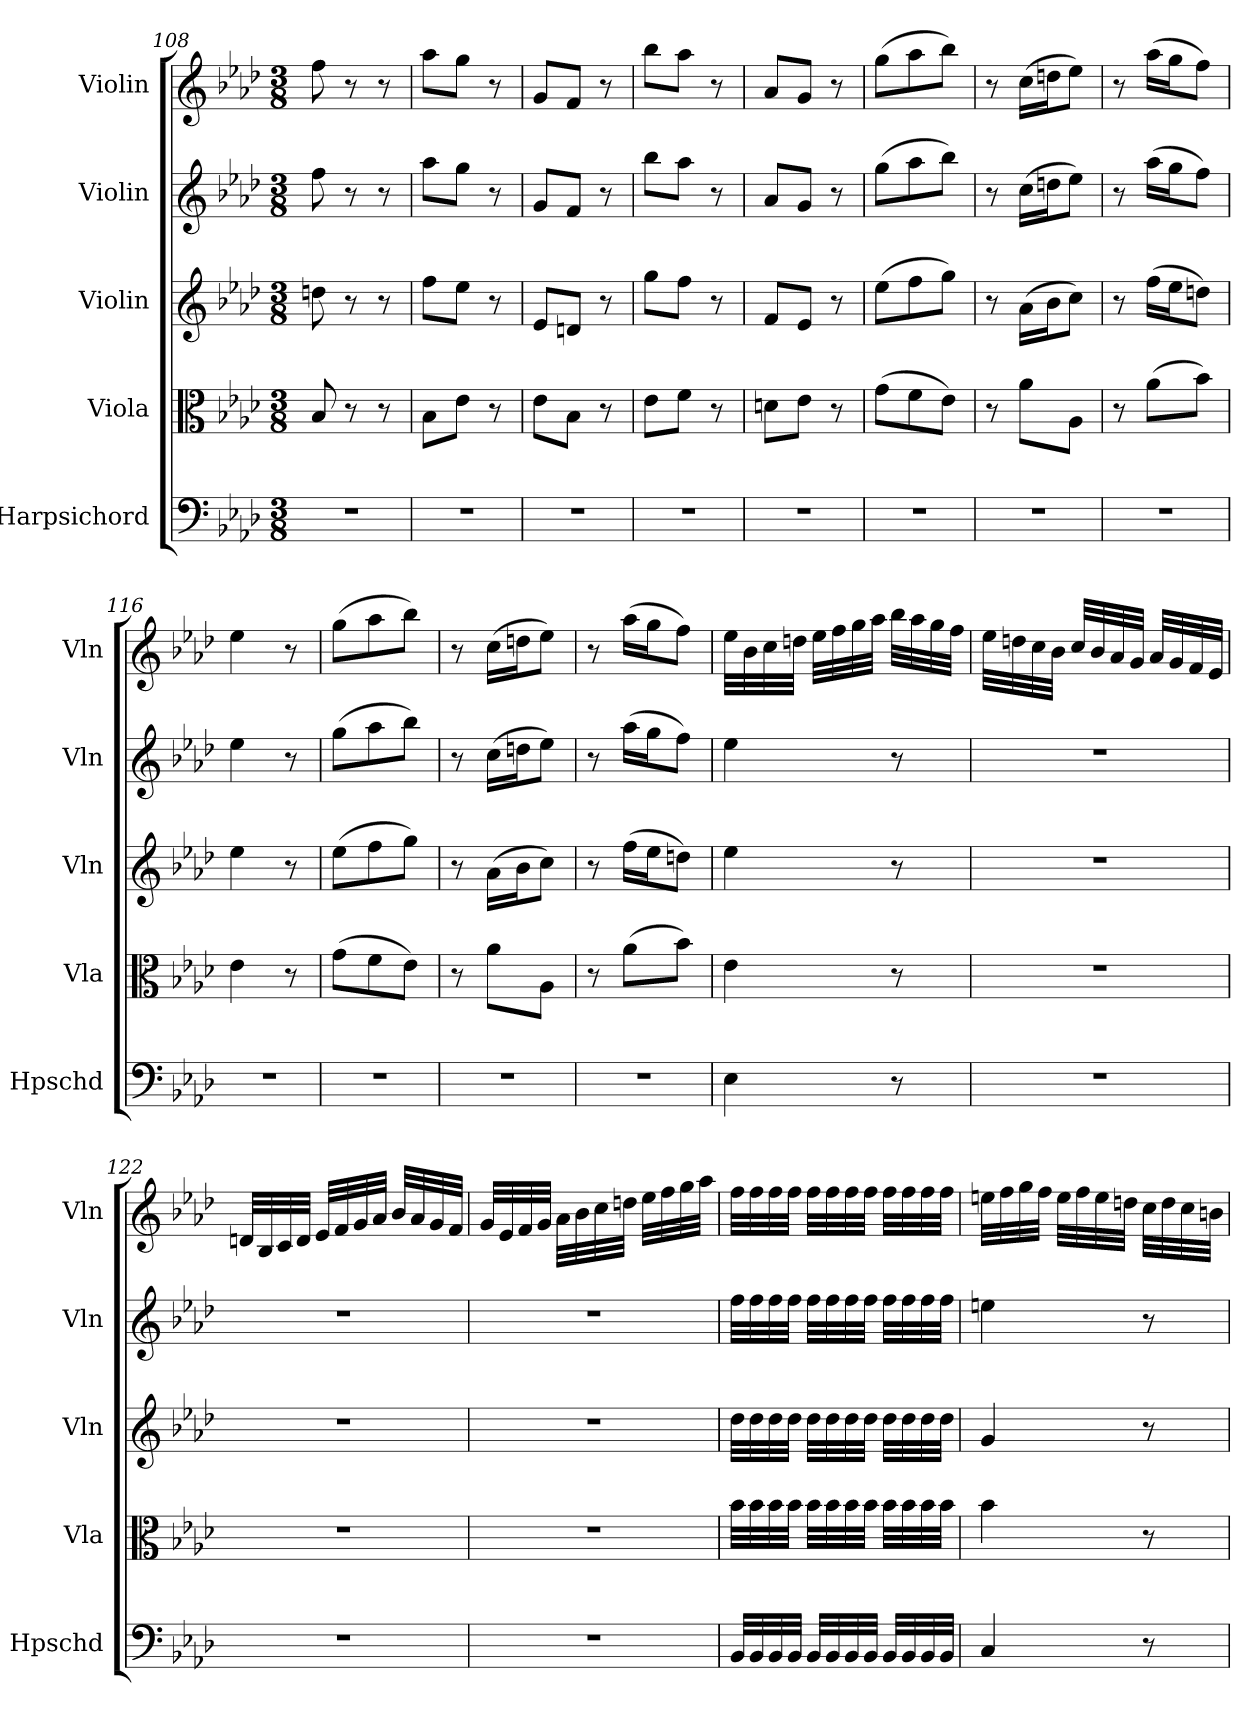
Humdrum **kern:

**kern	**kern	**kern	**kern	**kern
*part5	*part4	*part3	*part2	*part1
*staff5	*staff4	*staff3	*staff2	*staff1
*I"Harpsichord	*I"Viola	*I"Violin	*I"Violin	*I"Violin
*I'Hpschd	*I'Vla	*I'Vln	*I'Vln	*I'Vln
*clefF4	*clefC3	*clefG2	*clefG2	*clefG2
*k[b-e-a-d-]	*k[b-e-a-d-]	*k[b-e-a-d-]	*k[b-e-a-d-]	*k[b-e-a-d-]
*f:	*f:	*f:	*f:	*f:
*M3/8	*M3/8	*M3/8	*M3/8	*M3/8
=108	=108	=108	=108	=108
4.r	8B-/	8ddn\	8ff\	8ff\
.	8r	8r	8r	8r
.	8r	8r	8r	8r
=109	=109	=109	=109	=109
4.r	8B-\L	8ff\L	8aa-\L	8aa-\L
.	8e-\J	8ee-\J	8gg\J	8gg\J
.	8r	8r	8r	8r
=110	=110	=110	=110	=110
4.r	8e-\L	8e-/L	8g/L	8g/L
.	8B-\J	8dn/J	8f/J	8f/J
.	8r	8r	8r	8r
=111	=111	=111	=111	=111
4.r	8e-\L	8gg\L	8bb-\L	8bb-\L
.	8f\J	8ff\J	8aa-\J	8aa-\J
.	8r	8r	8r	8r
=112	=112	=112	=112	=112
4.r	8dn\L	8f/L	8a-/L	8a-/L
.	8e-\J	8e-/J	8g/J	8g/J
.	8r	8r	8r	8r
=113	=113	=113	=113	=113
4.r	(8g\L	(8ee-\L	(8gg\L	(8gg\L
.	8f\	8ff\	8aa-\	8aa-\
.	8e-\J)	8gg\J)	8bb-\J)	8bb-\J)
=114	=114	=114	=114	=114
4.r	8r	8r	8r	8r
.	8a-\L	(16a-\LL	(16cc\LL	(16cc\LL
.	.	16b-\J	16ddn\J	16ddn\J
.	8A-\J	8cc\J)	8ee-\J)	8ee-\J)
=115	=115	=115	=115	=115
4.r	8r	8r	8r	8r
.	(8a-\L	(16ff\LL	(16aa-\LL	(16aa-\LL
.	.	16ee-\J	16gg\J	16gg\J
.	8b-\J)	8ddn\J)	8ff\J)	8ff\J)
=116	=116	=116	=116	=116
4.r	4e-\	4ee-\	4ee-\	4ee-\
.	8r	8r	8r	8r
=117	=117	=117	=117	=117
4.r	(8g\L	(8ee-\L	(8gg\L	(8gg\L
.	8f\	8ff\	8aa-\	8aa-\
.	8e-\J)	8gg\J)	8bb-\J)	8bb-\J)
=118	=118	=118	=118	=118
4.r	8r	8r	8r	8r
.	8a-\L	(16a-\LL	(16cc\LL	(16cc\LL
.	.	16b-\J	16ddn\J	16ddn\J
.	8A-\J	8cc\J)	8ee-\J)	8ee-\J)
=119	=119	=119	=119	=119
4.r	8r	8r	8r	8r
.	(8a-\L	(16ff\LL	(16aa-\LL	(16aa-\LL
.	.	16ee-\J	16gg\J	16gg\J
.	8b-\J)	8ddn\J)	8ff\J)	8ff\J)
=120	=120	=120	=120	=120
4E-\	4e-\	4ee-\	4ee-\	32ee-\LLL
.	.	.	.	32b-\
.	.	.	.	32cc\
.	.	.	.	32ddn\JJJ
.	.	.	.	32ee-\LLL
.	.	.	.	32ff\
.	.	.	.	32gg\
.	.	.	.	32aa-\JJJ
8r	8r	8r	8r	32bb-\LLL
.	.	.	.	32aa-\
.	.	.	.	32gg\
.	.	.	.	32ff\JJJ
=121	=121	=121	=121	=121
4.r	4.r	4.r	4.r	32ee-\LLL
.	.	.	.	32ddn\
.	.	.	.	32cc\
.	.	.	.	32b-\JJJ
.	.	.	.	32cc/LLL
.	.	.	.	32b-/
.	.	.	.	32a-/
.	.	.	.	32g/JJJ
.	.	.	.	32a-/LLL
.	.	.	.	32g/
.	.	.	.	32f/
.	.	.	.	32e-/JJJ
=122	=122	=122	=122	=122
4.r	4.r	4.r	4.r	32dn/LLL
.	.	.	.	32B-/
.	.	.	.	32c/
.	.	.	.	32d/JJJ
.	.	.	.	32e-/LLL
.	.	.	.	32f/
.	.	.	.	32g/
.	.	.	.	32a-/JJJ
.	.	.	.	32b-/LLL
.	.	.	.	32a-/
.	.	.	.	32g/
.	.	.	.	32f/JJJ
=123	=123	=123	=123	=123
4.r	4.r	4.r	4.r	32g/LLL
.	.	.	.	32e-/
.	.	.	.	32f/
.	.	.	.	32g/JJJ
.	.	.	.	32a-\LLL
.	.	.	.	32b-\
.	.	.	.	32cc\
.	.	.	.	32ddn\JJJ
.	.	.	.	32ee-\LLL
.	.	.	.	32ff\
.	.	.	.	32gg\
.	.	.	.	32aa-\JJJ
=124	=124	=124	=124	=124
32BB-/LLL	32b-\LLL	32dd-\LLL	32ff\LLL	32ff\LLL
32BB-/	32b-\	32dd-\	32ff\	32ff\
32BB-/	32b-\	32dd-\	32ff\	32ff\
32BB-/JJJ	32b-\JJJ	32dd-\JJJ	32ff\JJJ	32ff\JJJ
32BB-/LLL	32b-\LLL	32dd-\LLL	32ff\LLL	32ff\LLL
32BB-/	32b-\	32dd-\	32ff\	32ff\
32BB-/	32b-\	32dd-\	32ff\	32ff\
32BB-/JJJ	32b-\JJJ	32dd-\JJJ	32ff\JJJ	32ff\JJJ
32BB-/LLL	32b-\LLL	32dd-\LLL	32ff\LLL	32ff\LLL
32BB-/	32b-\	32dd-\	32ff\	32ff\
32BB-/	32b-\	32dd-\	32ff\	32ff\
32BB-/JJJ	32b-\JJJ	32dd-\JJJ	32ff\JJJ	32ff\JJJ
=125	=125	=125	=125	=125
4C/	4b-\	4g/	4een\	32een\LLL
.	.	.	.	32ff\
.	.	.	.	32gg\
.	.	.	.	32ff\JJJ
.	.	.	.	32ee\LLL
.	.	.	.	32ff\
.	.	.	.	32ee\
.	.	.	.	32ddn\JJJ
8r	8r	8r	8r	32cc\LLL
.	.	.	.	32dd\
.	.	.	.	32cc\
.	.	.	.	32bn\JJJ
=	=	=	=	=
*-	*-	*-	*-	*-
